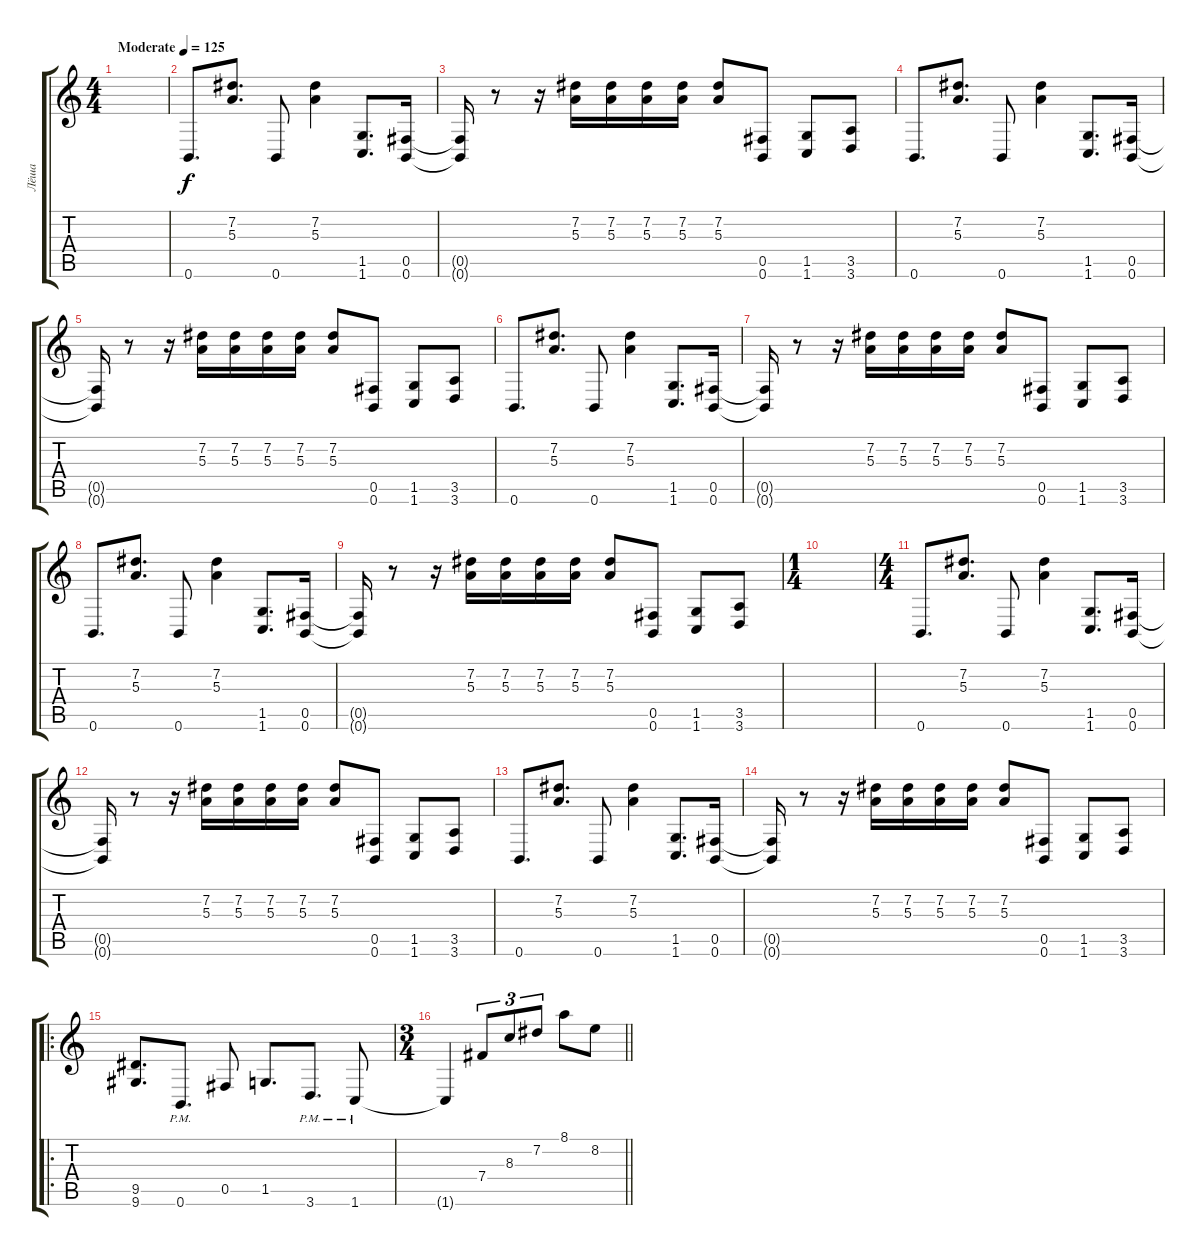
\track ("Лёша" "Лёша") {instrument distortionguitar}
\staff {score tabs}
\tuning (Db4 Ab3 E3 B2 Gb2 B1) {hide}
\ts (4 4)
\tempo (125 "Moderate")
\clef g2
\ks c
|
0.6.8{d} (7.2 5.3).8{d} 0.6.8 (7.2 5.3).4 (1.5 1.6).8{d} (0.5 0.6).16 |
(0.5{t} 0.6{t}).16 r.8 r.16 (7.2 5.3).16 (7.2 5.3).16 (7.2 5.3).16 (7.2 5.3).16 (7.2 5.3).8 (0.5 0.6).8 (1.5 1.6).8 (3.5 3.6).8 |
0.6.8{d} (7.2 5.3).8{d} 0.6.8 (7.2 5.3).4 (1.5 1.6).8{d} (0.5 0.6).16 |
(0.5{t} 0.6{t}).16 r.8 r.16 (7.2 5.3).16 (7.2 5.3).16 (7.2 5.3).16 (7.2 5.3).16 (7.2 5.3).8 (0.5 0.6).8 (1.5 1.6).8 (3.5 3.6).8 |
0.6.8{d} (7.2 5.3).8{d} 0.6.8 (7.2 5.3).4 (1.5 1.6).8{d} (0.5 0.6).16 |
(0.5{t} 0.6{t}).16 r.8 r.16 (7.2 5.3).16 (7.2 5.3).16 (7.2 5.3).16 (7.2 5.3).16 (7.2 5.3).8 (0.5 0.6).8 (1.5 1.6).8 (3.5 3.6).8 |
0.6.8{d} (7.2 5.3).8{d} 0.6.8 (7.2 5.3).4 (1.5 1.6).8{d} (0.5 0.6).16 |
(0.5{t} 0.6{t}).16 r.8 r.16 (7.2 5.3).16 (7.2 5.3).16 (7.2 5.3).16 (7.2 5.3).16 (7.2 5.3).8 (0.5 0.6).8 (1.5 1.6).8 (3.5 3.6).8 |
\ts (1 4)
|
\ts (4 4)
0.6.8{d} (7.2 5.3).8{d} 0.6.8 (7.2 5.3).4 (1.5 1.6).8{d} (0.5 0.6).16 |
(0.5{t} 0.6{t}).16 r.8 r.16 (7.2 5.3).16 (7.2 5.3).16 (7.2 5.3).16 (7.2 5.3).16 (7.2 5.3).8 (0.5 0.6).8 (1.5 1.6).8 (3.5 3.6).8 |
0.6.8{d} (7.2 5.3).8{d} 0.6.8 (7.2 5.3).4 (1.5 1.6).8{d} (0.5 0.6).16 |
(0.5{t} 0.6{t}).16 r.8 r.16 (7.2 5.3).16 (7.2 5.3).16 (7.2 5.3).16 (7.2 5.3).16 (7.2 5.3).8 (0.5 0.6).8 (1.5 1.6).8 (3.5 3.6).8 |
\ro
(9.5 9.6).8{d} 0.6{pm}.8{d} 0.5.8 1.5.8{d} 3.6{pm}.8{d} 1.6{pm}.8 |
\ts (3 4)
\barLineRight lightlight
1.6{t}.4 7.4.8{tu (3 2)} 8.3.8{tu (3 2)} 7.2.8{tu (3 2)} 8.1.8 8.2.8
